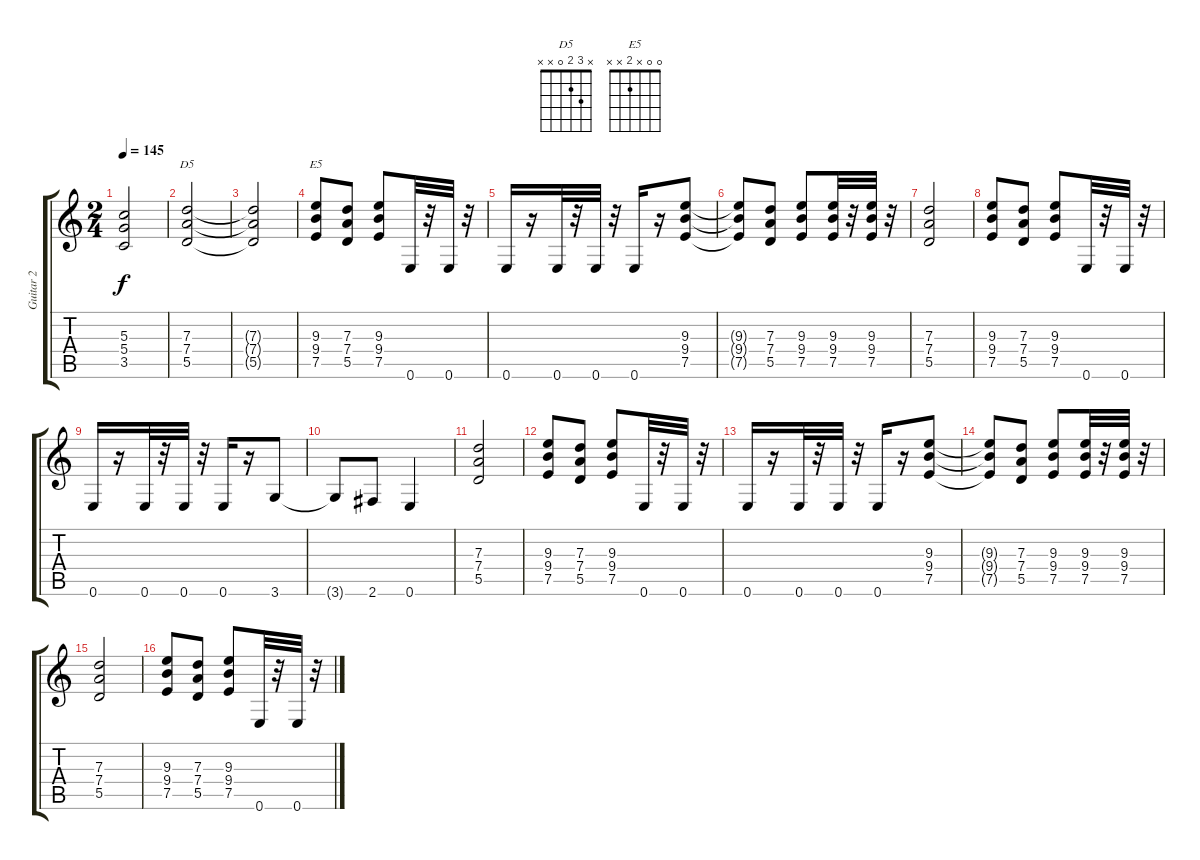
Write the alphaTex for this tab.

\track ("Guitar 2" "Guitar 2") {instrument overdrivenguitar}
\staff {score tabs}
\tuning (E4 B3 G3 D3 A2 E2) {hide}
\chord ("D5" x 3 2 0 x x)
\chord ("E5" 0 0 x 2 x x)
\ts (2 4)
\tempo 145
\clef g2
\ks c
(5.3{t} 5.4{t} 3.5{t}).2{dy f} |
(7.3 7.4 5.5).2{ch "D5"} |
(7.3{t} 7.4{t} 5.5{t}).2 |
(9.3 9.4 7.5).8{ch "E5"} (7.3 7.4 5.5).8 (9.3 9.4 7.5).8 0.6.32 r.32 0.6.32 r.32 |
0.6.16 r.16 0.6.32 r.32 0.6.32 r.32 0.6.16 r.16 (9.3 9.4 7.5).8 |
(9.3{t} 9.4{t} 7.5{t}).8 (7.3 7.4 5.5).8 (9.3 9.4 7.5).8 (9.3 9.4 7.5).32 r.32 (9.3 9.4 7.5).32 r.32 |
(7.3 7.4 5.5).2 |
(9.3 9.4 7.5).8 (7.3 7.4 5.5).8 (9.3 9.4 7.5).8 0.6.32 r.32 0.6.32 r.32 |
0.6.16 r.16 0.6.32 r.32 0.6.32 r.32 0.6.16 r.16 3.6.8 |
3.6{t}.8 2.6.8 0.6.4 |
(7.3 7.4 5.5).2 |
(9.3 9.4 7.5).8 (7.3 7.4 5.5).8 (9.3 9.4 7.5).8 0.6.32 r.32 0.6.32 r.32 |
0.6.16 r.16 0.6.32 r.32 0.6.32 r.32 0.6.16 r.16 (9.3 9.4 7.5).8 |
(9.3{t} 9.4{t} 7.5{t}).8 (7.3 7.4 5.5).8 (9.3 9.4 7.5).8 (9.3 9.4 7.5).32 r.32 (9.3 9.4 7.5).32 r.32 |
(7.3 7.4 5.5).2 |
(9.3 9.4 7.5).8 (7.3 7.4 5.5).8 (9.3 9.4 7.5).8 0.6.32 r.32 0.6.32 r.32
